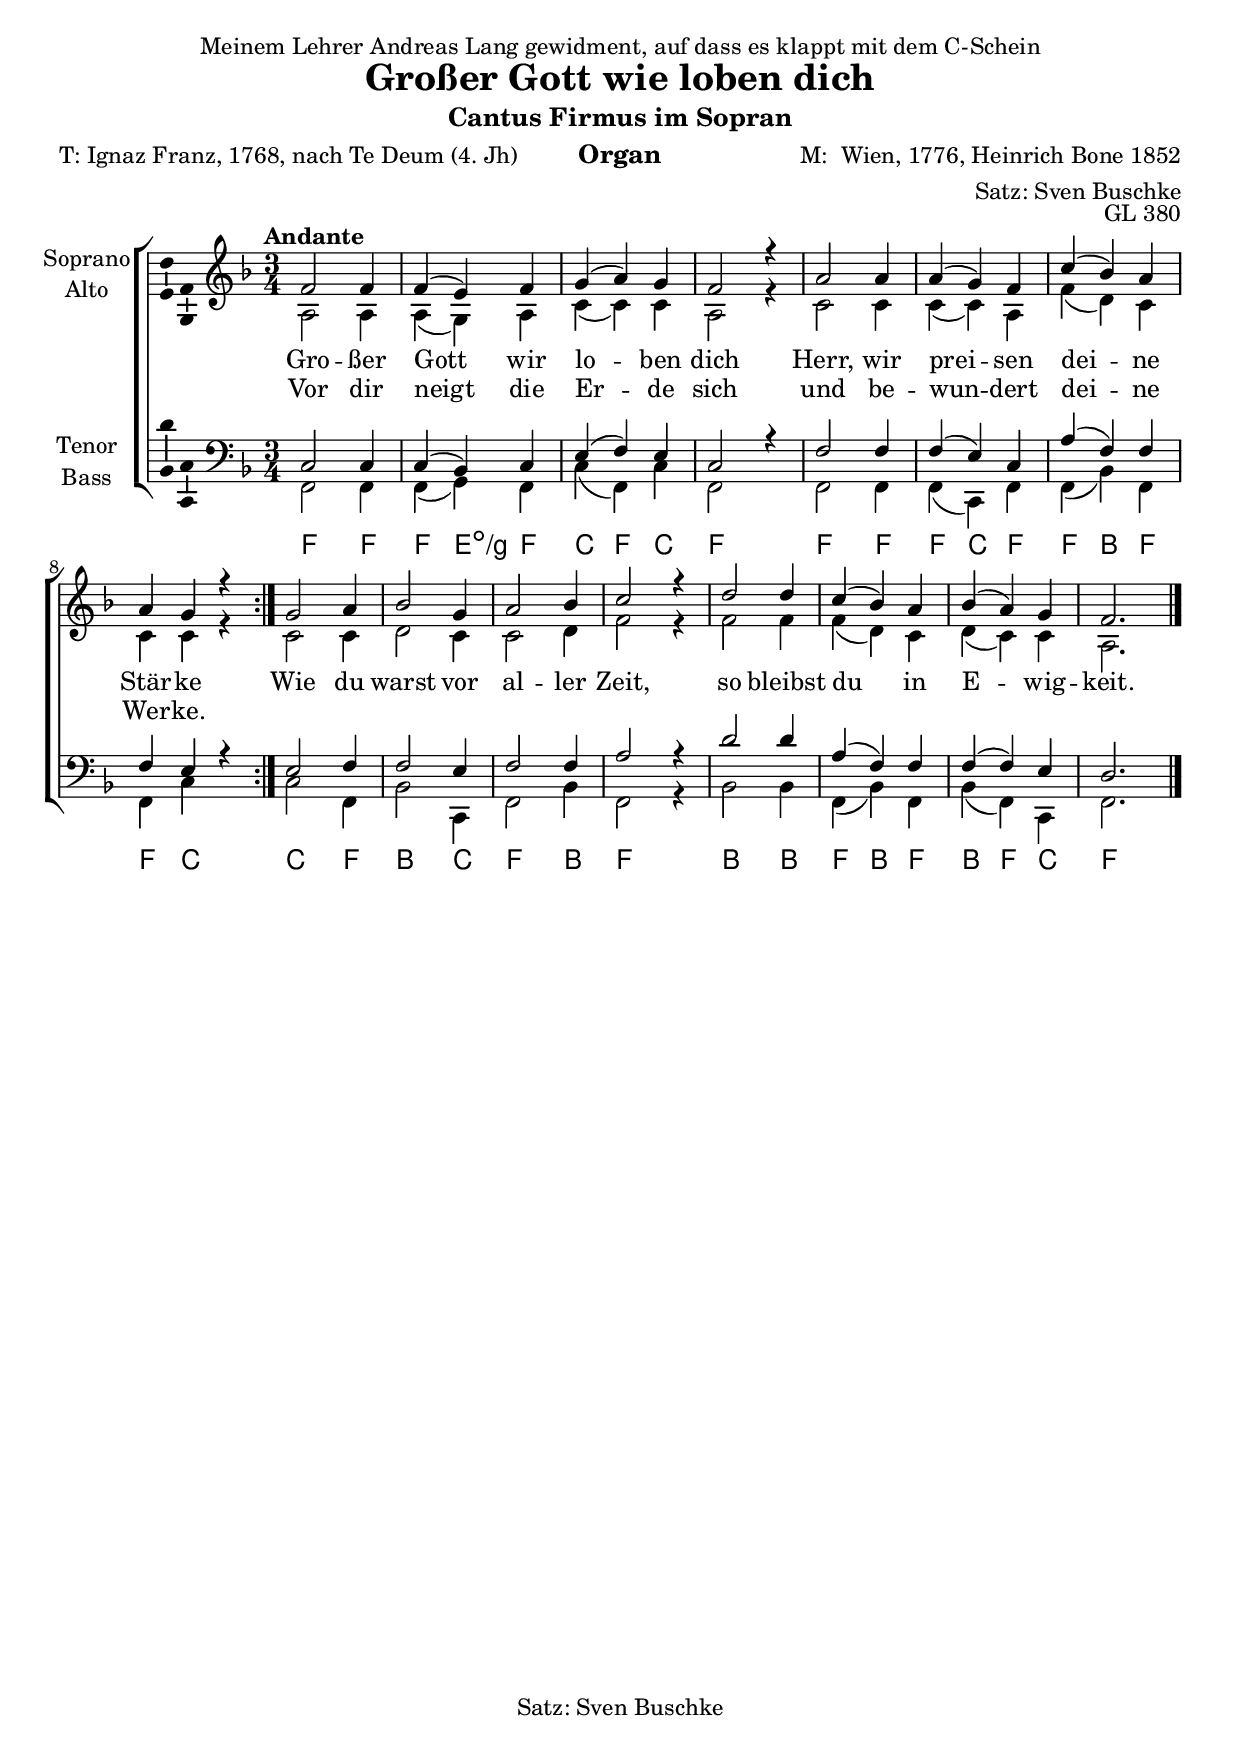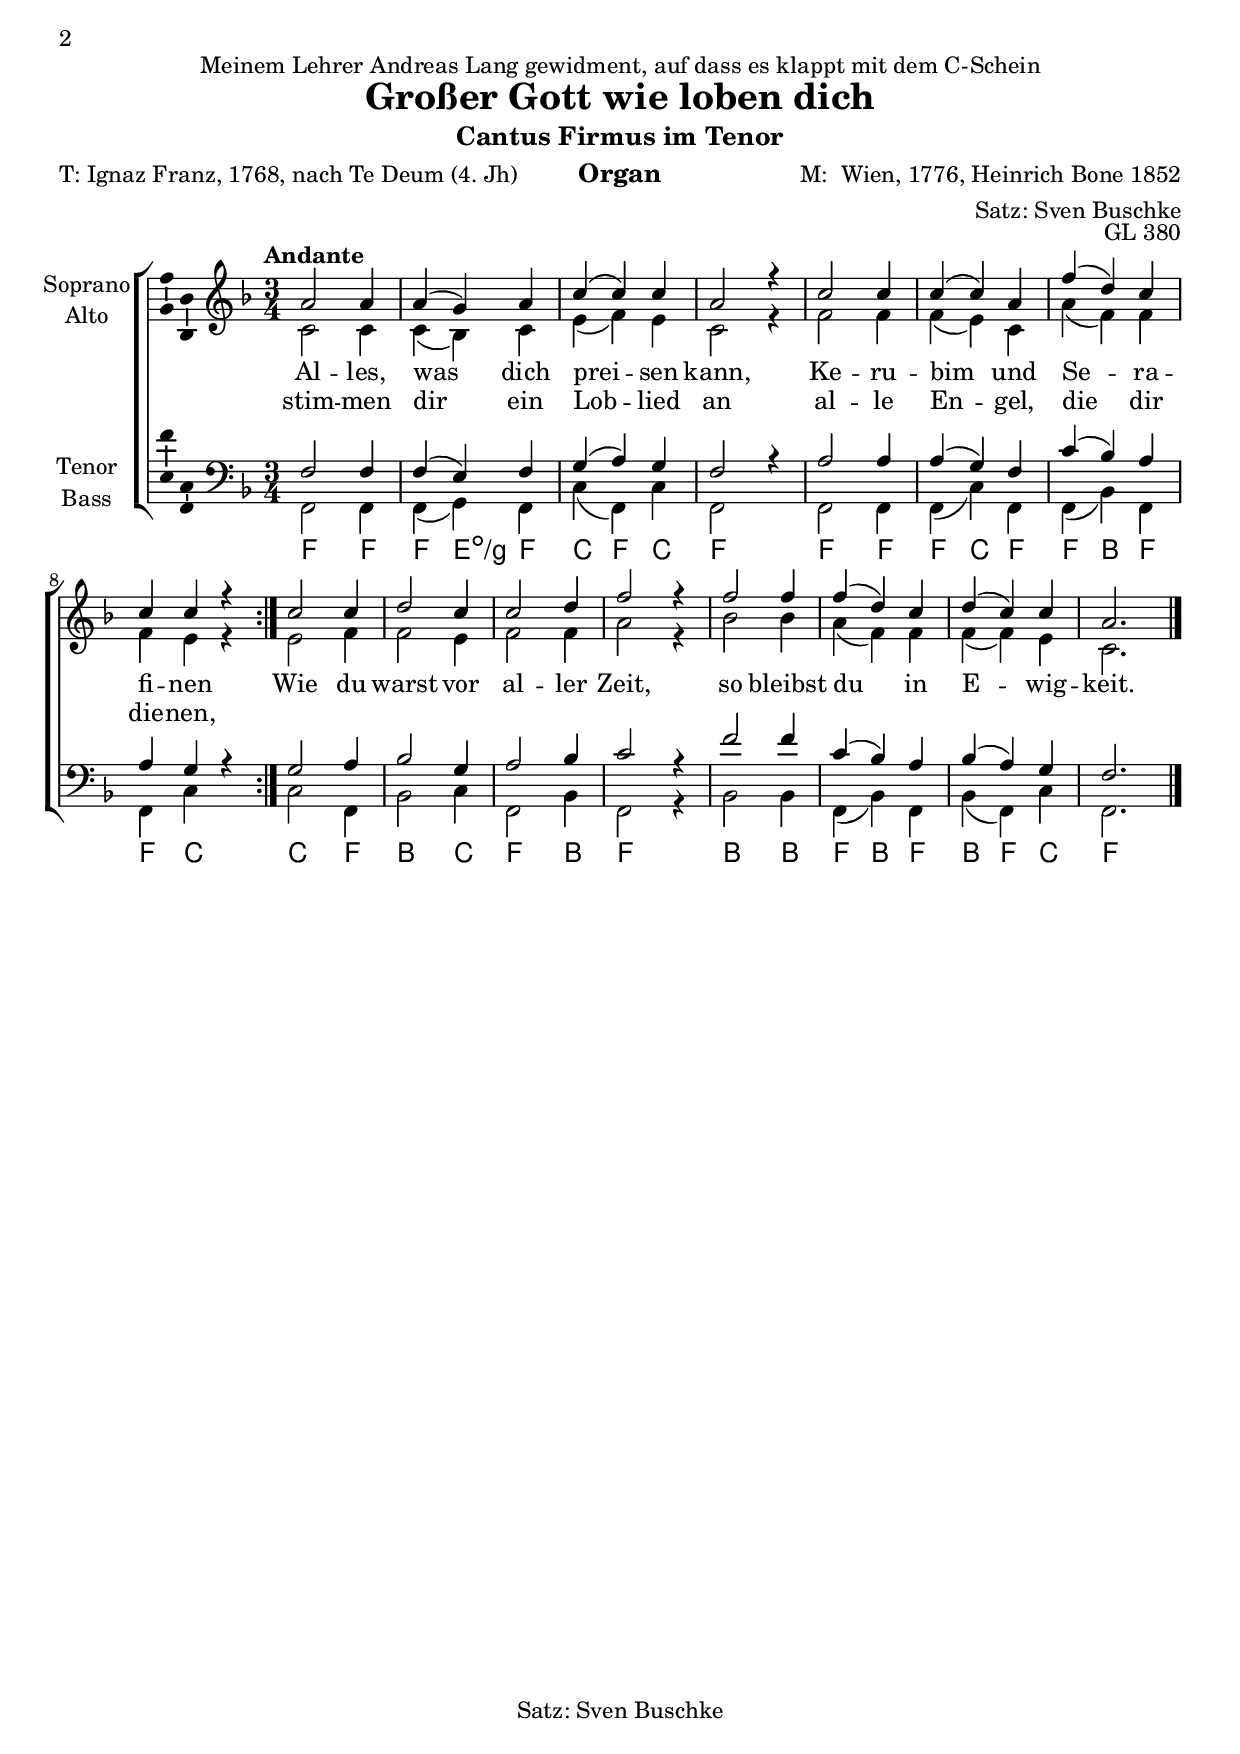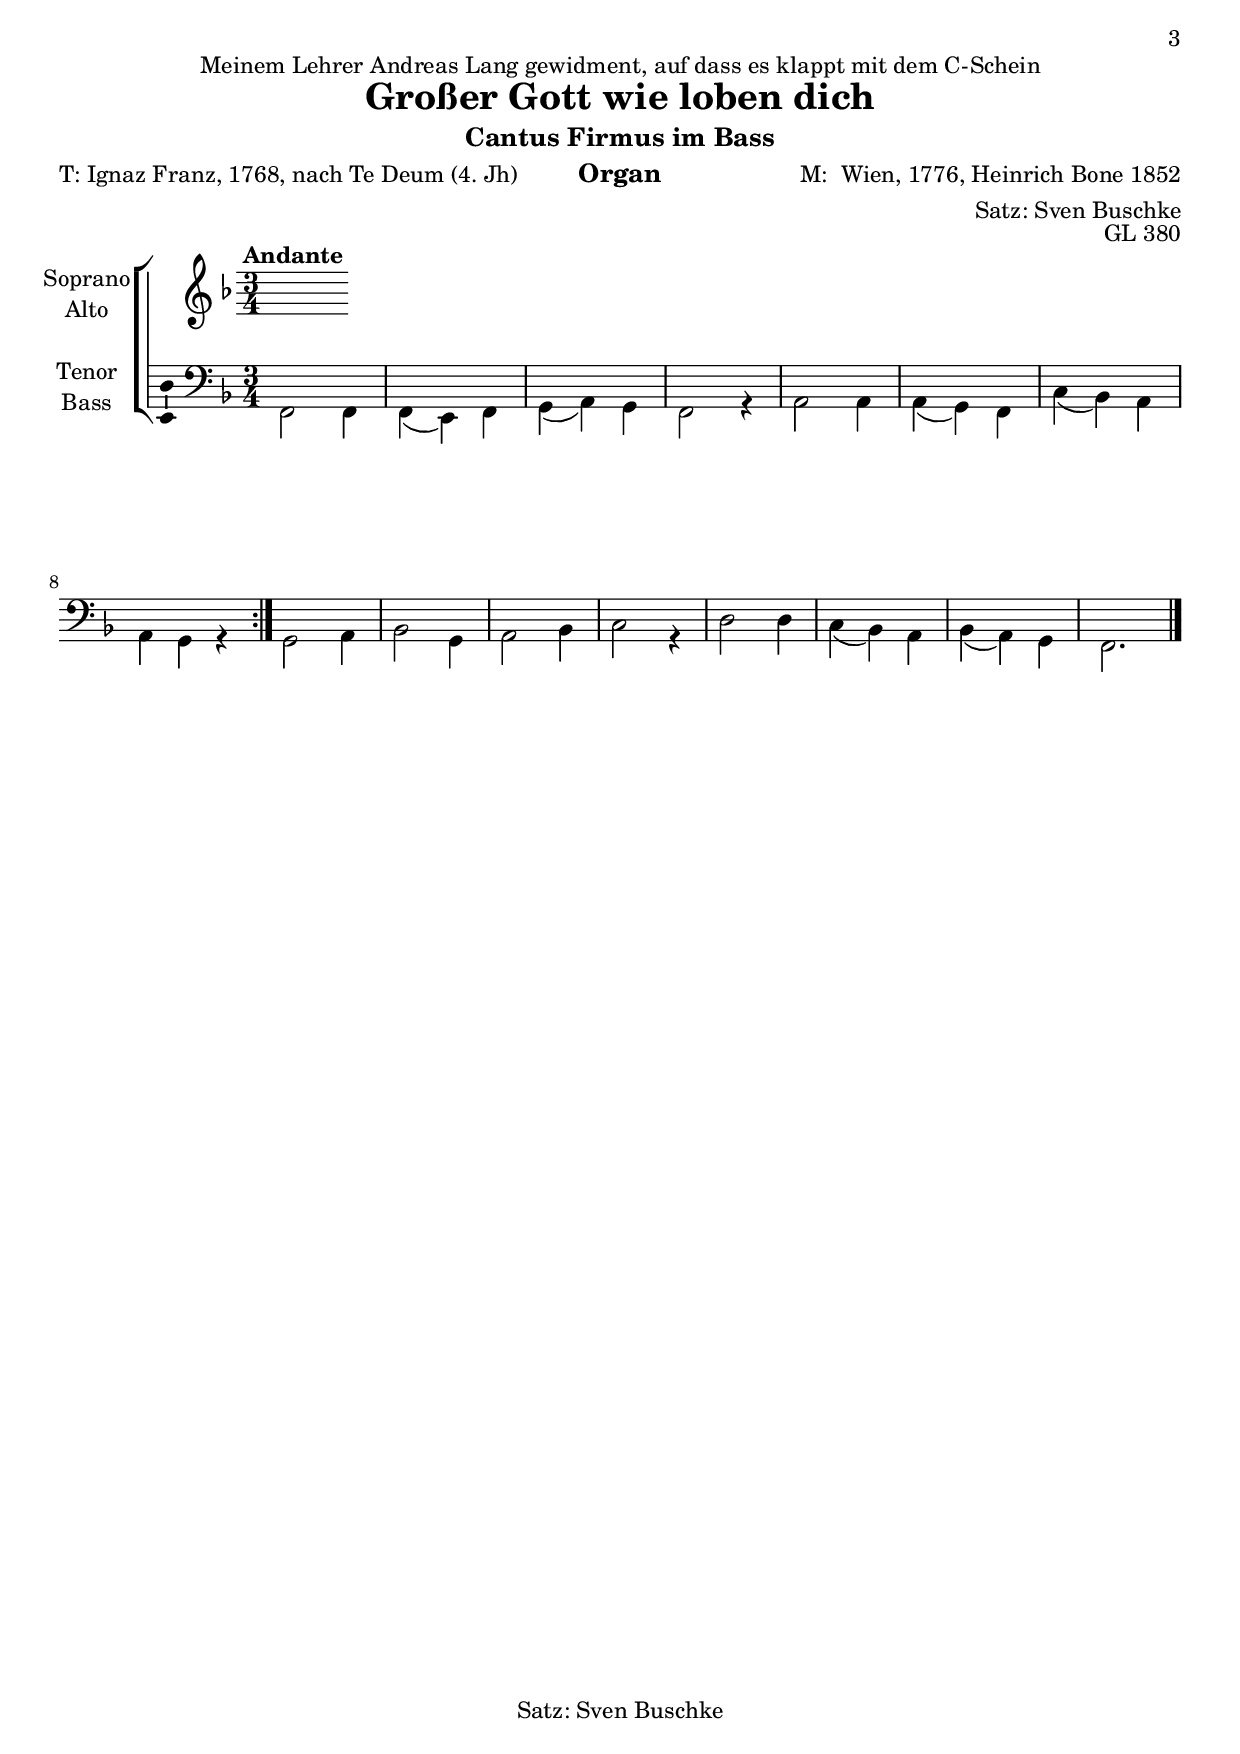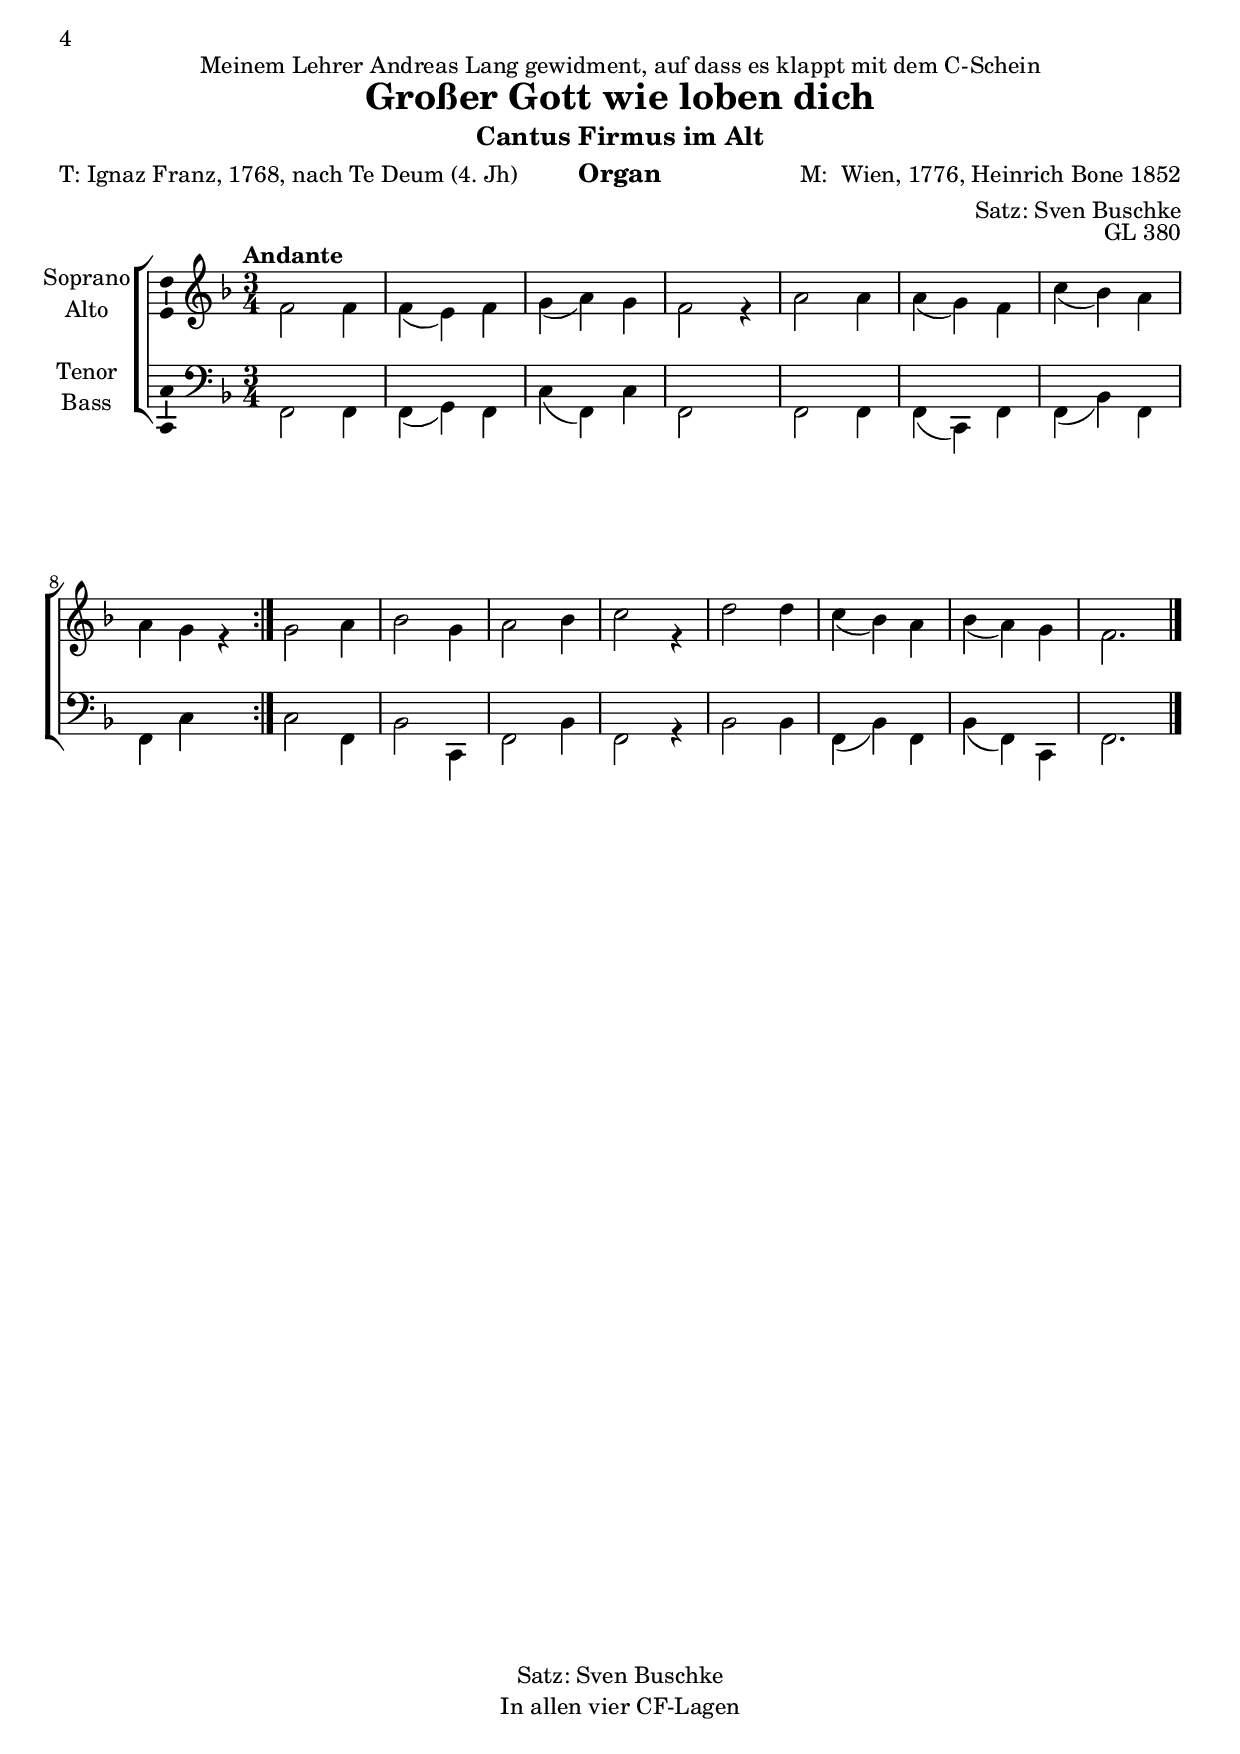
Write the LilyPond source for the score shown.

\version "2.24.1"
\language "english"

\include "predefined-guitar-fretboards.ly"

\header {
  dedication = "Meinem Lehrer Andreas Lang gewidment, auf dass es klappt mit dem C-Schein"
  title = "Großer Gott wie loben dich"
  subsubtitle = ""
  instrument = "Organ"
  composer = "M:  Wien, 1776, Heinrich Bone 1852"
  arranger = "Satz: Sven Buschke"
  poet = "T: Ignaz Franz, 1768, nach Te Deum (4. Jh)"
  meter = ""
  piece = ""
  opus = "GL 380"
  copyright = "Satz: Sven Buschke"
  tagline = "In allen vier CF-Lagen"
}

global = {
  \key f \major
  \time 3/4
  \tempo "Andante"
}

scoreASoprano = \relative c'' {
  \global
  % Music follows here.
  \repeat volta 2 {
    f,2 f4 f(e) f g(a) g f2 r4
    a2 a4 a(g) f c'(bf) a a g r4
  }
  g2 a4 bf2 g4 a2 bf4 c2 r4
  d2 d4 c(bf) a bf(a) g f2.
  \bar "|."
}

scoreAAlto = \relative c' {
  \global
  % Music follows here.
  \repeat volta 2 {
    a2 a4 a(g) a c(c) c a2 r4
    c2 c4 c(c) a f'(d) c c c r4
  }
  c2 c4 d2 c4 c2 d4 f2 r4
  f2 f4 f(d) c d(c) c a2.
}

scoreATenor = \relative c' {
  \global
  % Music follows here.
  \repeat volta 2 {
    c,2 c4 c4(bf) c e(f) e c2 r4
    f2 f4 f(e) c a'(f) f f e r
  }
  e2 f4 f2 e4 f2 f4 a2 r4
  d2 d4 a(f) f f(f)e d2.
}

scoreABass = \relative c {
  \global
  % Music follows here.
  \repeat volta 2 {
    f,2 f4 f(g) f c'(f,) c' f,2 s4
    f2 f4 f(c) f f(bf) f f c'4 s4
  }
  c2 f,4 bf2 c,4 f2 bf4 f2 r4 bf2 bf4 f(bf) f bf(f) c f2.
}

scoreAVerseA =  \lyricmode {
  % Lyrics follow here.
  Gro -- ßer Gott wir lo -- ben dich
  Herr, wir prei -- sen dei -- ne Stär -- ke

}

scoreAVerseB =  \lyricmode {
  % Lyrics follow here.
    Vor dir neigt die Er -- de sich
    und be -- wun -- dert dei -- ne Wer -- ke.
}

scoreAVerseC =  \lyricmode {
  % Lyrics follow here.
    Wie du warst vor al -- ler Zeit,
    so bleibst du in E -- wig -- keit.
}

scoreAChordNames = \chordmode {
  \global
  \germanChords
  % Chords follow here.
  \repeat volta 2 {
    f2 f4 f(e:dim/g) f c(f) c f2 s4
    f2 f4 f(c) f f(bf) f f c4 s4
  }
  c2 f4 bf2 c4 f2 bf4 f2 s4 bf2 bf4 f(bf) f bf(f) c f2.
}

scoreAFigBass = \figuremode {
  \global
  % Figures follow here.

}

scoreAChoirPart = \new ChoirStaff <<
  \new Staff \with {
    midiInstrument = "choir aahs"
    instrumentName = \markup \center-column { "Soprano" "Alto" }
  } <<
    \new Voice = "soprano" \with {
      \consists "Ambitus_engraver"
    } { \voiceOne \scoreASoprano }
    \new Voice = "alto" \with {
      \consists "Ambitus_engraver"
      \override Ambitus #'X-offset = #2.0
    } { \voiceTwo \scoreAAlto }
  >>
  \new Lyrics \with {
    \override VerticalAxisGroup #'staff-affinity = #CENTER
  } \lyricsto "soprano" { << \scoreAVerseA
                             \new Lyrics {
                               \set associatedVoice = "soprano" \scoreAVerseB
                             }
                          >>
                          \scoreAVerseC
  }
  \new Staff \with {
    midiInstrument = "choir aahs"
    instrumentName = \markup \center-column { "Tenor" "Bass" }
  } <<
    \clef bass
    \new Voice = "tenor" \with {
      \consists "Ambitus_engraver"
    } { \voiceOne \scoreATenor }
    \new Voice = "bass" \with {
      \consists "Ambitus_engraver"
      \override Ambitus #'X-offset = #2.0
    } { \voiceTwo \scoreABass }
  >>
>>

scoreAChordsPart = <<
  \new ChordNames \scoreAChordNames
%   \scoreAChordNames
%   \new FretBoards \scoreAChordNames
>>

scoreABassFiguresPart = \new FiguredBass \with {
  useBassFigureExtenders = ##t
} \scoreAFigBass

\bookpart {
  \header {
      subtitle = "Cantus Firmus im Sopran"
  }
  \score {
    <<
      \scoreAChoirPart
      \scoreAChordsPart
      \scoreABassFiguresPart
    >>
    \layout { }
    \midi {
      \tempo 4=100
    }
  }
}

scoreBSoprano = \relative c'' {
  \global
  % Music follows here.
  \repeat volta 2 {
    a2 a4 a(g) a c(c) c a2 r4
    c2  c4 c(c) a f'(d) c c c r
  }
  c2 c4 d2 c4 c2 d4 f2 r4
  f2 f4 f(d) c d(c) c a2.
}

scoreBAlto = \relative c' {
  \global
  % Music follows here.
  \repeat volta 2 {
    c2 c4 c(bf) c e(f) e c2 r4
    f2 f4 f(e) c a'(f) f f e r
  }
  e2 f4 f2 e4 f2 f4 a2 r4
  bf2 bf4 a(f) f f(f) e c2.
}

scoreBTenor = \relative c' {
  \global
  % Music follows here.
  \repeat volta 2 {
    f,2 f4 f(e) f g(a) g f2 r4
    a2 a4 a(g) f c'(bf) a a g r4
  }
  g2 a4 bf2 g4 a2 bf4 c2 r4
  f2 f4 c(bf) a bf(a) g f2.
  \bar "|."
}

scoreBBass = \relative c {
  \global
  % Music follows here.
  \repeat volta 2 {
    f,2 f4 f(g) f c'(f,) c' f,2 s4
    f2 f4 f(c') f, f(bf) f f c'4 s4
  }
  c2 f,4 bf2 c4 f,2 bf4 f2 r4 bf2 bf4 f(bf) f bf(f) c' f,2.
}

scoreBVerseA = \lyricmode {
  % Lyrics follow here.
Al -- les, was dich prei -- sen kann,
Ke -- ru -- bim und Se -- ra -- fi -- nen
}

scoreBVerseB = \lyricmode {
  % Lyrics follow here.
stim -- men dir ein Lob -- lied an
al -- le En -- gel, die dir die -- nen,
}

scoreBVerseC = \lyricmode {
  % Lyrics follow here.
ru -- fen dir stets oh -- ne Ruh
Hei -- lig, hei -- lig, hei -- lig zu
}

scoreBChordNames = \chordmode {
  \global
  \germanChords
  % Chords follow here.
  \repeat volta 2 {
    f2 f4 f(e:dim/g) f c(f) c f2 s4
    f2 f4 f(c) f f(bf) f f c4 s4
  }
  c2 f4 bf2 c4 f2 bf4 f2 s4 bf2 bf4 f(bf) f bf(f) c f2.
}

scoreBFigBass = \figuremode {
  \global
  % Figures follow here.

}

scoreBChoirPart = \new ChoirStaff <<
  \new Staff \with {
    midiInstrument = "choir aahs"
    instrumentName = \markup \center-column { "Soprano" "Alto" }
  } <<
    \new Voice = "soprano" \with {
      \consists "Ambitus_engraver"
    } { \voiceOne \scoreBSoprano }
    \new Voice = "alto" \with {
      \consists "Ambitus_engraver"
      \override Ambitus #'X-offset = #2.0
    } { \voiceTwo \scoreBAlto }
  >>
  \new Lyrics \with {
    \override VerticalAxisGroup #'staff-affinity = #CENTER
  } \lyricsto "soprano" {<<\scoreBVerseA \new Lyrics { \set associatedVoice = "soprano" \scoreBVerseB}>> \scoreAVerseC}
  \new Staff \with {
    midiInstrument = "choir aahs"
    instrumentName = \markup \center-column { "Tenor" "Bass" }
  } <<
    \clef bass
    \new Voice = "tenor" \with {
      \consists "Ambitus_engraver"
    } { \voiceOne \scoreBTenor }
    \new Voice = "bass" \with {
      \consists "Ambitus_engraver"
      \override Ambitus #'X-offset = #2.0
    } { \voiceTwo \scoreBBass }
  >>
>>

scoreBChordsPart = <<
  \new ChordNames \scoreBChordNames
%   \scoreBChordNames
%   \new FretBoards \scoreBChordNames
>>

scoreBBassFiguresPart = \new FiguredBass \with {
  useBassFigureExtenders = ##t
} \scoreBFigBass

\bookpart {
  \header {
      subtitle = "Cantus Firmus im Tenor"
  }
  \score {
    <<
      \scoreBChoirPart
      \scoreBChordsPart
      \scoreBBassFiguresPart
    >>
    \layout { }
    \midi {
      \tempo 4=100
    }
  }
}

scoreCSoprano = \relative c'' {
  \global
  % Music follows here.

}

scoreCAlto = \relative c' {
  \global
  % Music follows here.

}

scoreCTenor = \relative c' {
  \global
  % Music follows here.

}

scoreCBass = \relative c {
  \global
  % Music follows here.
  \repeat volta 2 {
    f,2 f4 f(e) f g(a) g f2 r4
    a2 a4 a(g) f c'(bf) a a g r4
  }
  g2 a4 bf2 g4 a2 bf4 c2 r4
  d2 d4 c(bf) a bf(a) g f2.
  \bar "|."
}

scoreCVerse = \lyricmode {
  % Lyrics follow here.
Hei -- lig, Herr Gott Zaba -- ot
Hei -- lig, Herr der Him -- mels -- hee -- re
Star -- ker Hel -- fer in der Not
Him -- mel, Er -- de, Luft und Mee -- re
sind er -- füllt von dei -- nem Ruhm
al -- les ist dein Ei -- gen -- tum.
}

scoreCChordNames = \chordmode {
  \global
  \germanChords
  % Chords follow here.

}

scoreCFigBass = \figuremode {
  \global
  % Figures follow here.

}

scoreCChoirPart = \new ChoirStaff <<
  \new Staff \with {
    midiInstrument = "choir aahs"
    instrumentName = \markup \center-column { "Soprano" "Alto" }
  } <<
    \new Voice = "soprano" \with {
      \consists "Ambitus_engraver"
    } { \voiceOne \scoreCSoprano }
    \new Voice = "alto" \with {
      \consists "Ambitus_engraver"
      \override Ambitus #'X-offset = #2.0
    } { \voiceTwo \scoreCAlto }
  >>
  \new Lyrics \with {
    \override VerticalAxisGroup #'staff-affinity = #CENTER
  } \lyricsto "soprano" \scoreCVerse
  \new Staff \with {
    midiInstrument = "choir aahs"
    instrumentName = \markup \center-column { "Tenor" "Bass" }
  } <<
    \clef bass
    \new Voice = "tenor" \with {
      \consists "Ambitus_engraver"
    } { \voiceOne \scoreCTenor }
    \new Voice = "bass" \with {
      \consists "Ambitus_engraver"
      \override Ambitus #'X-offset = #2.0
    } { \voiceTwo \scoreCBass }
  >>
>>

scoreCChordsPart = <<
  \new ChordNames \scoreCChordNames
  \new FretBoards \scoreCChordNames
>>

scoreCBassFiguresPart = \new FiguredBass \with {
  useBassFigureExtenders = ##t
} \scoreCFigBass

\bookpart {
  \header {
      subtitle = "Cantus Firmus im Bass"
  }
  \score {
    <<
      \scoreCChoirPart
      \scoreCChordsPart
      \scoreCBassFiguresPart
    >>
    \layout { }
    \midi {
      \tempo 4=100
    }
  }
}

scoreDSoprano = \relative c'' {
  \global
  % Music follows here.

}

scoreDAlto = \relative c' {
  \global
  % Music follows here.
  \repeat volta 2 {
    f2 f4 f(e) f g(a) g f2 r4
    a2 a4 a(g) f c'(bf) a a g r4
  }
  g2 a4 bf2 g4 a2 bf4 c2 r4
  d2 d4 c(bf) a bf(a) g f2.
  \bar "|."
}

scoreDTenor = \relative c' {
  \global
  % Music follows here.

}

scoreDBass = \relative c {
  \global
  % Music follows here.
  \repeat volta 2 {
    f,2 f4 f(g) f c'(f,) c' f,2 s4
    f2 f4 f(c) f f(bf) f f c'4 s4
  }
  c2 f,4 bf2 c,4 f2 bf4 f2 r4 bf2 bf4 f(bf) f bf(f) c f2.
}

scoreDVerse = \lyricmode {
  % Lyrics follow here.
Der Apo -- stel heil -- ger Chor,
der Pro -- phe -- ten heh -- re Men -- ge
schickt zu dei -- nem Thron em -- por
neue Lob- und Dank -- ge -- sän -- ge
der Blut -- zeu -- gen lich -- te Schar
lobt und preist dich im -- mer -- dar.
}

scoreDChordNames = \chordmode {
  \global
  \germanChords
  % Chords follow here.

}

scoreDFigBass = \figuremode {
  \global
  % Figures follow here.

}

scoreDChoirPart = \new ChoirStaff <<
  \new Staff \with {
    midiInstrument = "choir aahs"
    instrumentName = \markup \center-column { "Soprano" "Alto" }
  } <<
    \new Voice = "soprano" \with {
      \consists "Ambitus_engraver"
    } { \voiceOne \scoreDSoprano }
    \new Voice = "alto" \with {
      \consists "Ambitus_engraver"
      \override Ambitus #'X-offset = #2.0
    } { \voiceTwo \scoreDAlto }
  >>
  \new Lyrics \with {
    \override VerticalAxisGroup #'staff-affinity = #CENTER
  } \lyricsto "soprano" \scoreDVerse
  \new Staff \with {
    midiInstrument = "choir aahs"
    instrumentName = \markup \center-column { "Tenor" "Bass" }
  } <<
    \clef bass
    \new Voice = "tenor" \with {
      \consists "Ambitus_engraver"
    } { \voiceOne \scoreDTenor }
    \new Voice = "bass" \with {
      \consists "Ambitus_engraver"
      \override Ambitus #'X-offset = #2.0
    } { \voiceTwo \scoreDBass }
  >>
>>

scoreDChordsPart = <<
  \new ChordNames \scoreDChordNames
  \new FretBoards \scoreDChordNames
>>

scoreDBassFiguresPart = \new FiguredBass \with {
  useBassFigureExtenders = ##t
} \scoreDFigBass

\bookpart {
  \header {
      subtitle = "Cantus Firmus im Alt"
  }
  \score {
    <<
      \scoreDChoirPart
      \scoreDChordsPart
      \scoreDBassFiguresPart
    >>
    \layout { }
    \midi {
      \tempo 4=100
    }
  }
}